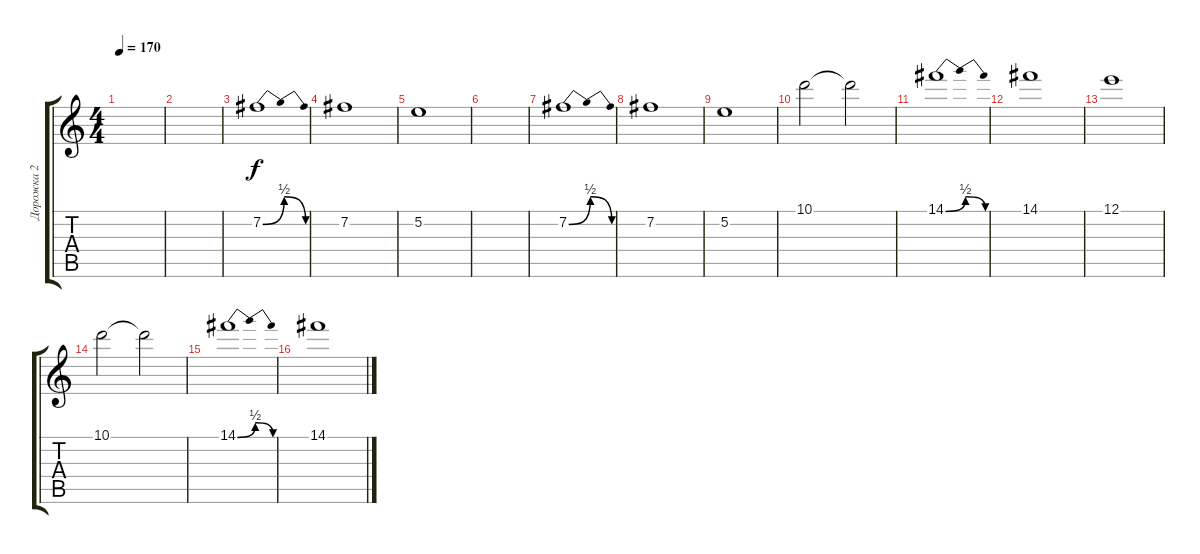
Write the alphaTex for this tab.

\track ("Дорожка 2" "Дорожка 2") {instrument overdrivenguitar}
\staff {score tabs}
\tuning (E4 B3 G3 D3 A2 B1) {hide}
\ts (4 4)
\tempo 170
\clef g2
\ks c
|
|
7.2{be (bendrelease 0 0 30 2 40 2 60 0)}.1 |
7.2.1 |
5.2.1 |
|
7.2{be (bendrelease 0 0 30 2 40 2 60 0)}.1 |
7.2.1 |
5.2.1 |
10.1.2 10.1{t}.2 |
14.1{be (bendrelease 0 0 15 2 30 2 60 0)}.1 |
14.1.1 |
12.1.1 |
10.1.2 10.1{t}.2 |
14.1{be (bendrelease 0 0 15 2 30 2 60 0)}.1 |
14.1.1
